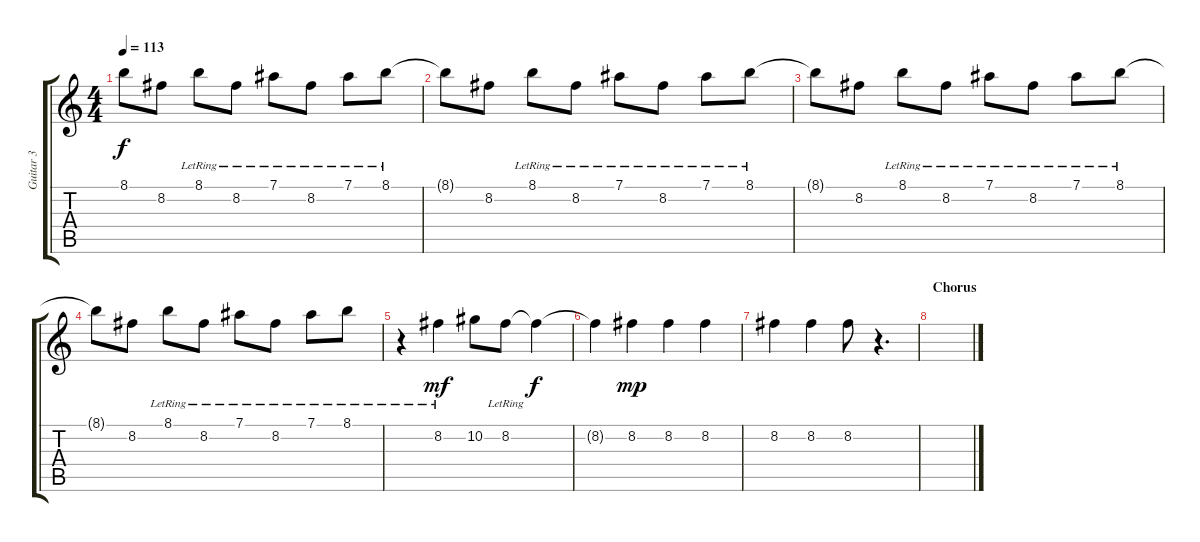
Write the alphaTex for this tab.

\track ("Guitar 3" "Guitar 3") {instrument electricguitarjazz}
\staff {score tabs}
\tuning (Eb4 Bb3 Gb3 Db3 Ab2 Eb2) {hide}
\ts (4 4)
\tempo 113
\clef g2
\ks c
8.1{t}.8{dy f} 8.2.8 8.1{lr}.8 8.2{lr}.8 7.1{lr}.8 8.2{lr}.8 7.1{lr}.8 8.1{lr}.8 |
8.1{t}.8 8.2.8 8.1{lr}.8 8.2{lr}.8 7.1{lr}.8 8.2{lr}.8 7.1{lr}.8 8.1{lr}.8 |
8.1{t}.8 8.2.8 8.1{lr}.8 8.2{lr}.8 7.1{lr}.8 8.2{lr}.8 7.1{lr}.8 8.1{lr}.8 |
8.1{t}.8 8.2.8 8.1{lr}.8 8.2{lr}.8 7.1{lr}.8 8.2{lr}.8 7.1{lr}.8 8.1{lr}.8 |
r.4 8.2{lr}.4{dy mf} 10.2.8 8.2{lr}.8 8.2{t}.4{dy f} |
8.2{t}.4 8.2.4{dy mp} 8.2.4 8.2.4 |
8.2.4 8.2.4 8.2.8 r.4{d} |
\section ("" "Chorus")
